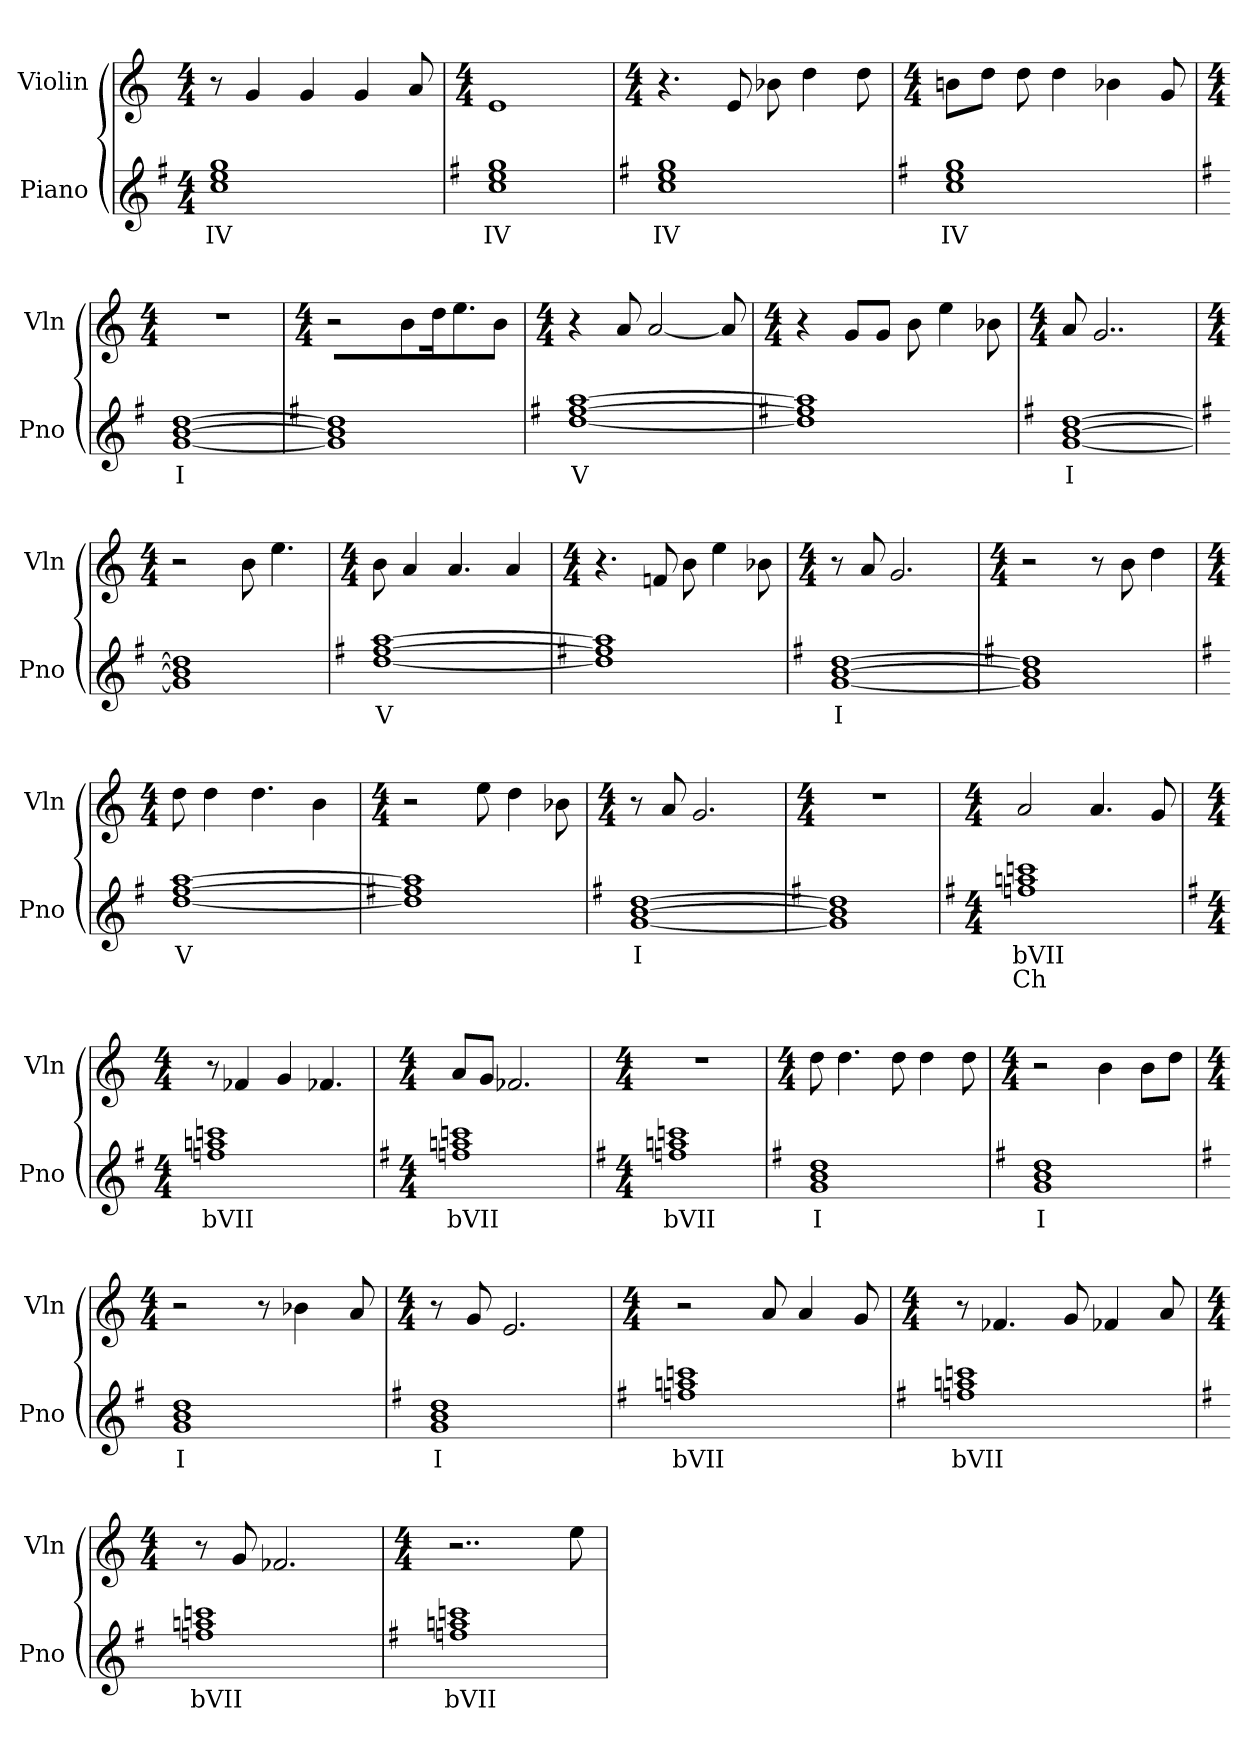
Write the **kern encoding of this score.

**kern	**text	**text	**kern
*part2	*part2	*part2	*part1
*staff2	*staff2	*staff2	*staff1
*I"Piano	*	*	*I"Violin
*I'Pno	*	*	*I'Vln
*k[f#]	*	*	*
*G:	*	*	*
*M4/4	*	*	*M4/4
=	=	=	=
1cc 1ee 1gg	IV	.	8r
.	.	.	4g
.	.	.	4g
.	.	.	4g
.	.	.	8a
=	=	=	=
*k[f#]	*	*	*
*G:	*	*	*
*	*	*	*M4/4
1cc 1ee 1gg	IV	.	1e
=	=	=	=
*k[f#]	*	*	*
*G:	*	*	*
*	*	*	*M4/4
1cc 1ee 1gg	IV	.	4.r
.	.	.	8e
.	.	.	8b-X
.	.	.	4dd
.	.	.	8dd
=	=	=	=
*k[f#]	*	*	*
*G:	*	*	*
*	*	*	*M4/4
1cc 1ee 1gg	IV	.	8bnL
.	.	.	8ddJ
.	.	.	8dd
.	.	.	4dd
.	.	.	4b-X
.	.	.	8g
=	=	=	=
*k[f#]	*	*	*
*G:	*	*	*
*	*	*	*M4/4
[1g [1b [1dd	I	.	1r
=	=	=	=
*k[f#]	*	*	*
*G:	*	*	*
*	*	*	*M4/4
1g] 1b] 1dd]	.	.	2r
.	.	.	8bL
.	.	.	16ddK
.	.	.	8.eeJ
.	.	.	8bJ
=	=	=	=
*k[f#]	*	*	*
*G:	*	*	*
*	*	*	*M4/4
[1dd [1ff# [1aa	V	.	4r
.	.	.	8a
.	.	.	[2a
.	.	.	8a]
=	=	=	=
*k[f#]	*	*	*
*G:	*	*	*
*	*	*	*M4/4
1dd] 1ff#] 1aa]	.	.	4r
.	.	.	8gL
.	.	.	8gJ
.	.	.	8b
.	.	.	4ee
.	.	.	8b-X
=	=	=	=
*k[f#]	*	*	*
*G:	*	*	*
*	*	*	*M4/4
[1g [1b [1dd	I	.	8a
.	.	.	2..g
=	=	=	=
*k[f#]	*	*	*
*G:	*	*	*
*	*	*	*M4/4
1g] 1b] 1dd]	.	.	2r
.	.	.	8b
.	.	.	4.ee
=	=	=	=
*k[f#]	*	*	*
*G:	*	*	*
*	*	*	*M4/4
[1dd [1ff# [1aa	V	.	8b
.	.	.	4a
.	.	.	4.a
.	.	.	4a
=	=	=	=
*k[f#]	*	*	*
*G:	*	*	*
*	*	*	*M4/4
1dd] 1ff#] 1aa]	.	.	4.r
.	.	.	8fn
.	.	.	8b
.	.	.	4ee
.	.	.	8b-X
=	=	=	=
*k[f#]	*	*	*
*G:	*	*	*
*	*	*	*M4/4
[1g [1b [1dd	I	.	8r
.	.	.	8a
.	.	.	2.g
=	=	=	=
*k[f#]	*	*	*
*G:	*	*	*
*	*	*	*M4/4
1g] 1b] 1dd]	.	.	2r
.	.	.	8r
.	.	.	8b
.	.	.	4dd
=	=	=	=
*k[f#]	*	*	*
*G:	*	*	*
*	*	*	*M4/4
[1dd [1ff# [1aa	V	.	8dd
.	.	.	4dd
.	.	.	4.dd
.	.	.	4b
=	=	=	=
*k[f#]	*	*	*
*G:	*	*	*
*	*	*	*M4/4
1dd] 1ff#] 1aa]	.	.	2r
.	.	.	8ee
.	.	.	4dd
.	.	.	8b-X
=	=	=	=
*k[f#]	*	*	*
*G:	*	*	*
*	*	*	*M4/4
[1g [1b [1dd	I	.	8r
.	.	.	8a
.	.	.	2.g
=	=	=	=
*k[f#]	*	*	*
*G:	*	*	*
*	*	*	*M4/4
1g] 1b] 1dd]	.	.	1r
=	=	=	=
*k[f#]	*	*	*
*G:	*	*	*
*M4/4	*	*	*M4/4
1ffn 1aan 1cccn	bVII	Ch	2a
.	.	.	4.a
.	.	.	8g
=	=	=	=
*k[f#]	*	*	*
*G:	*	*	*
*M4/4	*	*	*M4/4
1ffn 1aan 1cccn	bVII	.	8r
.	.	.	4f-X
.	.	.	4g
.	.	.	4.f-X
=	=	=	=
*k[f#]	*	*	*
*G:	*	*	*
*M4/4	*	*	*M4/4
1ffn 1aan 1cccn	bVII	.	8aL
.	.	.	8gJ
.	.	.	2.f-X
=	=	=	=
*k[f#]	*	*	*
*G:	*	*	*
*M4/4	*	*	*M4/4
1ffn 1aan 1cccn	bVII	.	1r
=	=	=	=
*k[f#]	*	*	*
*G:	*	*	*
*	*	*	*M4/4
1g 1b 1dd	I	.	8dd
.	.	.	4.dd
.	.	.	8dd
.	.	.	4dd
.	.	.	8dd
=	=	=	=
*k[f#]	*	*	*
*G:	*	*	*
*	*	*	*M4/4
1g 1b 1dd	I	.	2r
.	.	.	4b
.	.	.	8bL
.	.	.	8ddJ
=	=	=	=
*k[f#]	*	*	*
*G:	*	*	*
*	*	*	*M4/4
1g 1b 1dd	I	.	2r
.	.	.	8r
.	.	.	4b-X
.	.	.	8a
=	=	=	=
*k[f#]	*	*	*
*G:	*	*	*
*	*	*	*M4/4
1g 1b 1dd	I	.	8r
.	.	.	8g
.	.	.	2.e
=	=	=	=
*k[f#]	*	*	*
*G:	*	*	*
*	*	*	*M4/4
1ffn 1aan 1cccn	bVII	.	2r
.	.	.	8a
.	.	.	4a
.	.	.	8g
=	=	=	=
*k[f#]	*	*	*
*G:	*	*	*
*	*	*	*M4/4
1ffn 1aan 1cccn	bVII	.	8r
.	.	.	4.f-X
.	.	.	8g
.	.	.	4f-X
.	.	.	8a
=	=	=	=
*k[f#]	*	*	*
*G:	*	*	*
*	*	*	*M4/4
1ffn 1aan 1cccn	bVII	.	8r
.	.	.	8g
.	.	.	2.f-X
=	=	=	=
*k[f#]	*	*	*
*G:	*	*	*
*	*	*	*M4/4
1ffn 1aan 1cccn	bVII	.	2..r
.	.	.	8ee
=	=	=	=
*-	*-	*-	*-
